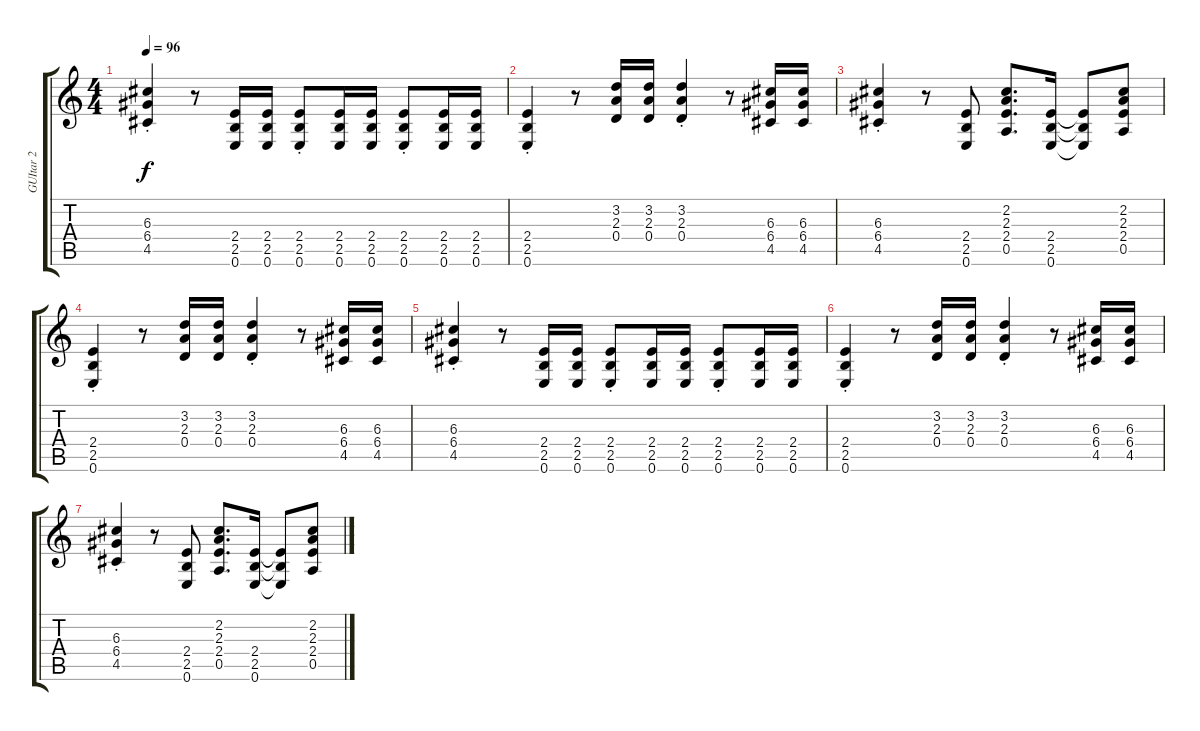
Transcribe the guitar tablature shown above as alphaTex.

\track ("GUItar 2" "GUItar 2") {instrument distortionguitar}
\staff {score tabs}
\tuning (E4 B3 G3 D3 A2 E2) {hide}
\ts (4 4)
\tempo 96
\clef g2
\ks c
(6.3{st} 6.4{st} 4.5{st}).4{dy f} r.8 (2.4 2.5 0.6).16 (2.4 2.5 0.6).16 (2.4{st} 2.5{st} 0.6{st}).8 (2.4 2.5 0.6).16 (2.4 2.5 0.6).16 (2.4{st} 2.5{st} 0.6{st}).8 (2.4 2.5 0.6).16 (2.4 2.5 0.6).16 |
(2.4{st} 2.5{st} 0.6{st}).4 r.8 (3.2 2.3 0.4).16 (3.2 2.3 0.4).16 (3.2{st} 2.3{st} 0.4{st}).4 r.8 (6.3 6.4 4.5).16 (6.3 6.4 4.5).16 |
(6.3{st} 6.4{st} 4.5{st}).4 r.8 (2.4 2.5 0.6).8 (2.2 2.3 2.4 0.5).8{d} (2.4 2.5 0.6).16 (2.4{t} 2.5{t} 0.6{t}).8 (2.2 2.3 2.4 0.5).8 |
(2.4{st} 2.5{st} 0.6{st}).4 r.8 (3.2 2.3 0.4).16 (3.2 2.3 0.4).16 (3.2{st} 2.3{st} 0.4{st}).4 r.8 (6.3 6.4 4.5).16 (6.3 6.4 4.5).16 |
(6.3{st} 6.4{st} 4.5{st}).4 r.8 (2.4 2.5 0.6).16 (2.4 2.5 0.6).16 (2.4{st} 2.5{st} 0.6{st}).8 (2.4 2.5 0.6).16 (2.4 2.5 0.6).16 (2.4{st} 2.5{st} 0.6{st}).8 (2.4 2.5 0.6).16 (2.4 2.5 0.6).16 |
(2.4{st} 2.5{st} 0.6{st}).4 r.8 (3.2 2.3 0.4).16 (3.2 2.3 0.4).16 (3.2{st} 2.3{st} 0.4{st}).4 r.8 (6.3 6.4 4.5).16 (6.3 6.4 4.5).16 |
(6.3{st} 6.4{st} 4.5{st}).4 r.8 (2.4 2.5 0.6).8 (2.2 2.3 2.4 0.5).8{d} (2.4 2.5 0.6).16{volume 0} (2.4{t} 2.5{t} 0.6{t}).8 (2.2 2.3 2.4 0.5).8
